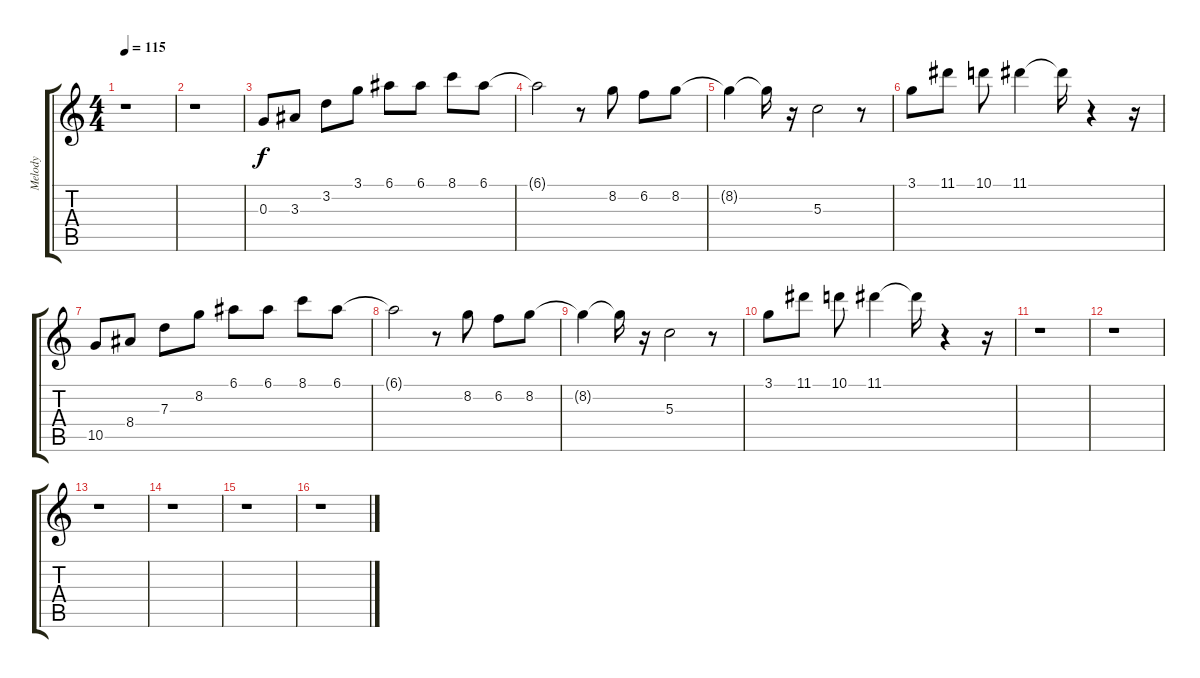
\track ("Melody  " "Melody  ") {instrument electricguitarmuted}
\staff {score tabs}
\tuning (E4 B3 G3 D3 A2 E2) {hide}
\ts (4 4)
\tempo 115
\clef g2
\ks c
r.1{dy f} |
r.1 |
0.3.8 3.3.8 3.2.8 3.1.8 6.1.8 6.1.8 8.1.8 6.1.8 |
6.1{t}.2 r.8 8.2.8 6.2.8 8.2.8 |
8.2{t}.4 8.2{t}.16 r.16 5.3.2 r.8 |
3.1.8 11.1.8 10.1.8 11.1.4 11.1{t}.16 r.4 r.16 |
10.5.8 8.4.8 7.3.8 8.2.8 6.1.8 6.1.8 8.1.8 6.1.8 |
6.1{t}.2 r.8 8.2.8 6.2.8 8.2.8 |
8.2{t}.4 8.2{t}.16 r.16 5.3.2 r.8 |
3.1.8 11.1.8 10.1.8 11.1.4 11.1{t}.16 r.4 r.16 |
r.1 |
r.1 |
r.1 |
r.1 |
r.1 |
r.1
